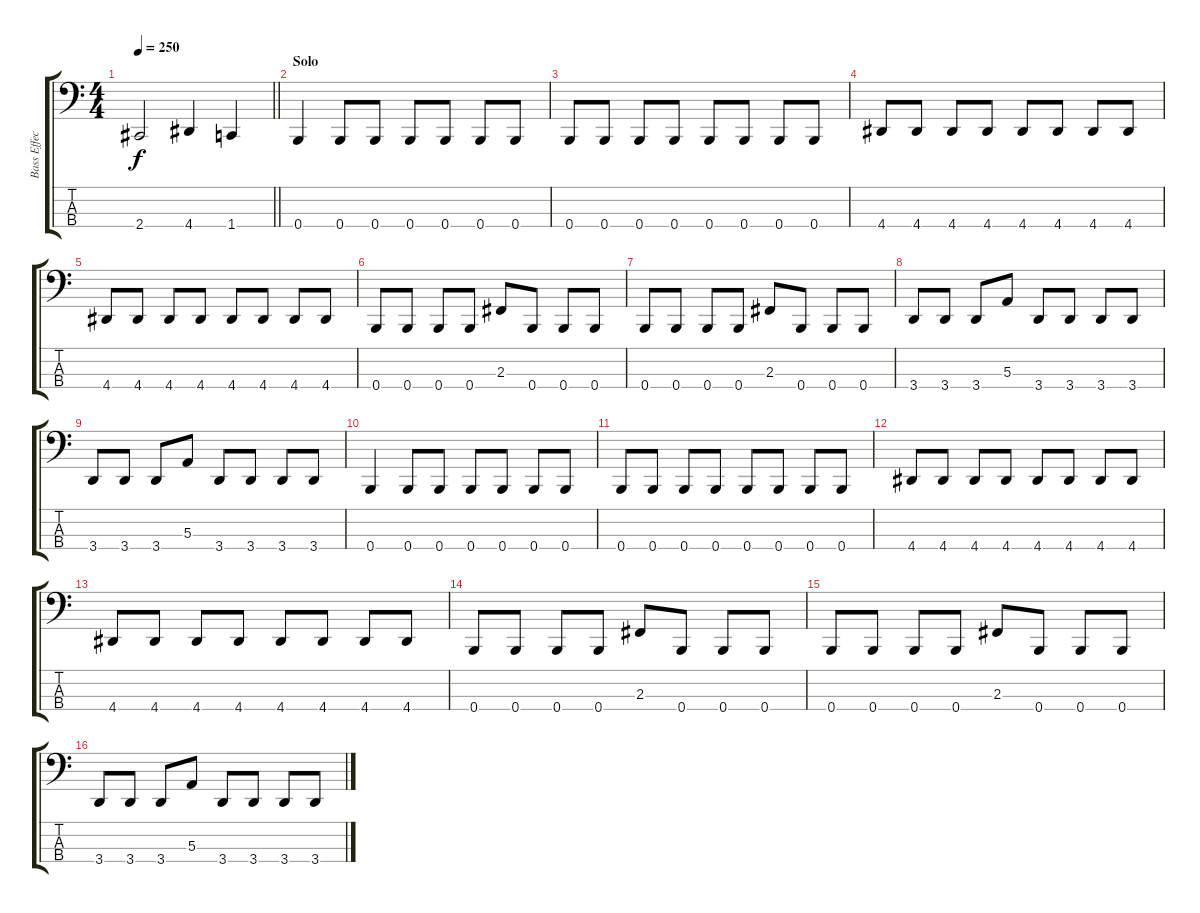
\track ("Bass Effect" "Bass Effec") {instrument overdrivenguitar}
\staff {score tabs}
\tuning (D2 A1 E1 B0) {hide}
\ts (4 4)
\tempo 250
\clef f4
\barLineRight lightlight
\ks c
2.4.2{dy f} 4.4.4 1.4.4 |
\section ("" "Solo")
0.4.4 0.4.8 0.4.8 0.4.8 0.4.8 0.4.8 0.4.8 |
0.4.8 0.4.8 0.4.8 0.4.8 0.4.8 0.4.8 0.4.8 0.4.8 |
4.4.8 4.4.8 4.4.8 4.4.8 4.4.8 4.4.8 4.4.8 4.4.8 |
4.4.8 4.4.8 4.4.8 4.4.8 4.4.8 4.4.8 4.4.8 4.4.8 |
0.4.8 0.4.8 0.4.8 0.4.8 2.3.8 0.4.8 0.4.8 0.4.8 |
0.4.8 0.4.8 0.4.8 0.4.8 2.3.8 0.4.8 0.4.8 0.4.8 |
3.4.8 3.4.8 3.4.8 5.3.8 3.4.8 3.4.8 3.4.8 3.4.8 |
3.4.8 3.4.8 3.4.8 5.3.8 3.4.8 3.4.8 3.4.8 3.4.8 |
0.4.4 0.4.8 0.4.8 0.4.8 0.4.8 0.4.8 0.4.8 |
0.4.8 0.4.8 0.4.8 0.4.8 0.4.8 0.4.8 0.4.8 0.4.8 |
4.4.8 4.4.8 4.4.8 4.4.8 4.4.8 4.4.8 4.4.8 4.4.8 |
4.4.8 4.4.8 4.4.8 4.4.8 4.4.8 4.4.8 4.4.8 4.4.8 |
0.4.8 0.4.8 0.4.8 0.4.8 2.3.8 0.4.8 0.4.8 0.4.8 |
0.4.8 0.4.8 0.4.8 0.4.8 2.3.8 0.4.8 0.4.8 0.4.8 |
3.4.8 3.4.8 3.4.8 5.3.8 3.4.8 3.4.8 3.4.8 3.4.8
